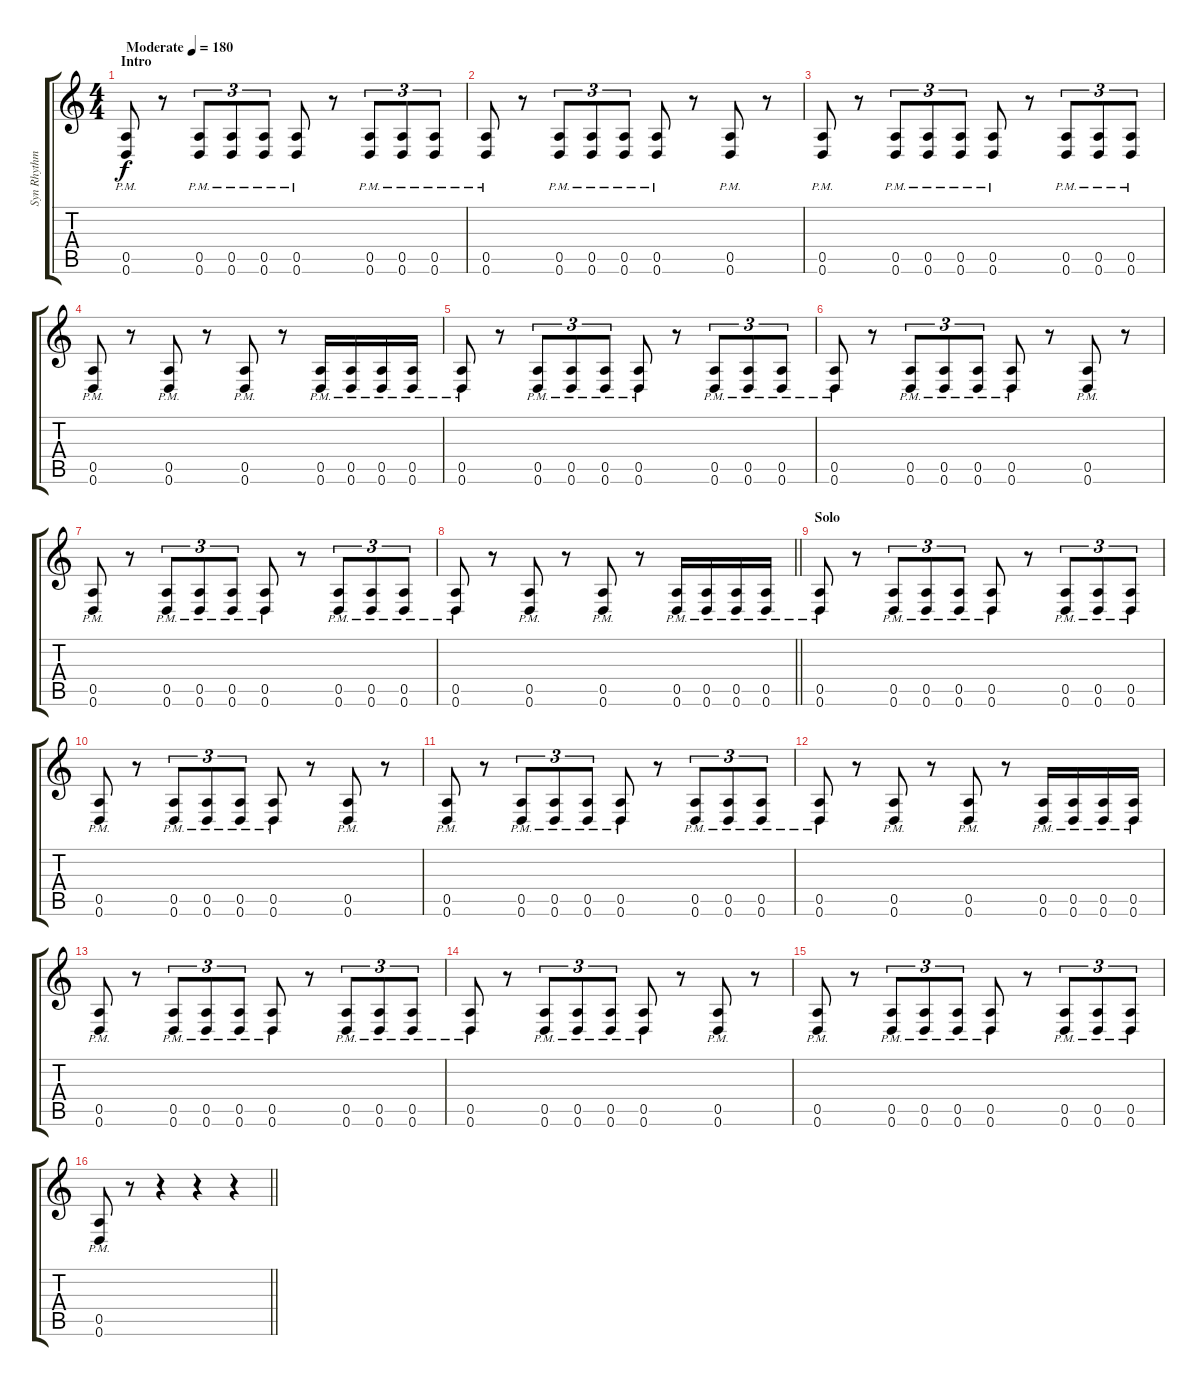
\track ("Syn Rhythm" "Syn Rhythm") {instrument overdrivenguitar}
\staff {score tabs}
\tuning (E4 B3 G3 D3 A2 D2) {hide}
\ts (4 4)
\section ("" "Intro")
\tempo (180 "Moderate")
\clef g2
\ks c
(0.5{pm} 0.6{pm}).8{dy f instrument overdrivenguitar} r.8 (0.5{pm} 0.6{pm}).8{tu (3 2)} (0.5{pm} 0.6{pm}).8{tu (3 2)} (0.5{pm} 0.6{pm}).8{tu (3 2)} (0.5{pm} 0.6{pm}).8 r.8 (0.5{pm} 0.6{pm}).8{tu (3 2)} (0.5{pm} 0.6{pm}).8{tu (3 2)} (0.5{pm} 0.6{pm}).8{tu (3 2)} |
(0.5{pm} 0.6{pm}).8 r.8 (0.5{pm} 0.6{pm}).8{tu (3 2)} (0.5{pm} 0.6{pm}).8{tu (3 2)} (0.5{pm} 0.6{pm}).8{tu (3 2)} (0.5{pm} 0.6{pm}).8 r.8 (0.5{pm} 0.6{pm}).8 r.8 |
(0.5{pm} 0.6{pm}).8 r.8 (0.5{pm} 0.6{pm}).8{tu (3 2)} (0.5{pm} 0.6{pm}).8{tu (3 2)} (0.5{pm} 0.6{pm}).8{tu (3 2)} (0.5{pm} 0.6{pm}).8 r.8 (0.5{pm} 0.6{pm}).8{tu (3 2)} (0.5{pm} 0.6{pm}).8{tu (3 2)} (0.5{pm} 0.6{pm}).8{tu (3 2)} |
(0.5{pm} 0.6{pm}).8 r.8 (0.5{pm} 0.6{pm}).8 r.8 (0.5{pm} 0.6{pm}).8 r.8 (0.5{pm} 0.6{pm}).16 (0.5{pm} 0.6{pm}).16 (0.5{pm} 0.6{pm}).16 (0.5{pm} 0.6{pm}).16 |
(0.5{pm} 0.6{pm}).8 r.8 (0.5{pm} 0.6{pm}).8{tu (3 2)} (0.5{pm} 0.6{pm}).8{tu (3 2)} (0.5{pm} 0.6{pm}).8{tu (3 2)} (0.5{pm} 0.6{pm}).8 r.8 (0.5{pm} 0.6{pm}).8{tu (3 2)} (0.5{pm} 0.6{pm}).8{tu (3 2)} (0.5{pm} 0.6{pm}).8{tu (3 2)} |
(0.5{pm} 0.6{pm}).8 r.8 (0.5{pm} 0.6{pm}).8{tu (3 2)} (0.5{pm} 0.6{pm}).8{tu (3 2)} (0.5{pm} 0.6{pm}).8{tu (3 2)} (0.5{pm} 0.6{pm}).8 r.8 (0.5{pm} 0.6{pm}).8 r.8 |
(0.5{pm} 0.6{pm}).8 r.8 (0.5{pm} 0.6{pm}).8{tu (3 2)} (0.5{pm} 0.6{pm}).8{tu (3 2)} (0.5{pm} 0.6{pm}).8{tu (3 2)} (0.5{pm} 0.6{pm}).8 r.8 (0.5{pm} 0.6{pm}).8{tu (3 2)} (0.5{pm} 0.6{pm}).8{tu (3 2)} (0.5{pm} 0.6{pm}).8{tu (3 2)} |
\barLineRight lightlight
(0.5{pm} 0.6{pm}).8 r.8 (0.5{pm} 0.6{pm}).8 r.8 (0.5{pm} 0.6{pm}).8 r.8 (0.5{pm} 0.6{pm}).16 (0.5{pm} 0.6{pm}).16 (0.5{pm} 0.6{pm}).16 (0.5{pm} 0.6{pm}).16 |
\section ("" "Solo")
(0.5{pm} 0.6{pm}).8 r.8 (0.5{pm} 0.6{pm}).8{tu (3 2)} (0.5{pm} 0.6{pm}).8{tu (3 2)} (0.5{pm} 0.6{pm}).8{tu (3 2)} (0.5{pm} 0.6{pm}).8 r.8 (0.5{pm} 0.6{pm}).8{tu (3 2)} (0.5{pm} 0.6{pm}).8{tu (3 2)} (0.5{pm} 0.6{pm}).8{tu (3 2)} |
(0.5{pm} 0.6{pm}).8 r.8 (0.5{pm} 0.6{pm}).8{tu (3 2)} (0.5{pm} 0.6{pm}).8{tu (3 2)} (0.5{pm} 0.6{pm}).8{tu (3 2)} (0.5{pm} 0.6{pm}).8 r.8 (0.5{pm} 0.6{pm}).8 r.8 |
(0.5{pm} 0.6{pm}).8 r.8 (0.5{pm} 0.6{pm}).8{tu (3 2)} (0.5{pm} 0.6{pm}).8{tu (3 2)} (0.5{pm} 0.6{pm}).8{tu (3 2)} (0.5{pm} 0.6{pm}).8 r.8 (0.5{pm} 0.6{pm}).8{tu (3 2)} (0.5{pm} 0.6{pm}).8{tu (3 2)} (0.5{pm} 0.6{pm}).8{tu (3 2)} |
(0.5{pm} 0.6{pm}).8 r.8 (0.5{pm} 0.6{pm}).8 r.8 (0.5{pm} 0.6{pm}).8 r.8 (0.5{pm} 0.6{pm}).16 (0.5{pm} 0.6{pm}).16 (0.5{pm} 0.6{pm}).16 (0.5{pm} 0.6{pm}).16 |
(0.5{pm} 0.6{pm}).8 r.8 (0.5{pm} 0.6{pm}).8{tu (3 2)} (0.5{pm} 0.6{pm}).8{tu (3 2)} (0.5{pm} 0.6{pm}).8{tu (3 2)} (0.5{pm} 0.6{pm}).8 r.8 (0.5{pm} 0.6{pm}).8{tu (3 2)} (0.5{pm} 0.6{pm}).8{tu (3 2)} (0.5{pm} 0.6{pm}).8{tu (3 2)} |
(0.5{pm} 0.6{pm}).8 r.8 (0.5{pm} 0.6{pm}).8{tu (3 2)} (0.5{pm} 0.6{pm}).8{tu (3 2)} (0.5{pm} 0.6{pm}).8{tu (3 2)} (0.5{pm} 0.6{pm}).8 r.8 (0.5{pm} 0.6{pm}).8 r.8 |
(0.5{pm} 0.6{pm}).8 r.8 (0.5{pm} 0.6{pm}).8{tu (3 2)} (0.5{pm} 0.6{pm}).8{tu (3 2)} (0.5{pm} 0.6{pm}).8{tu (3 2)} (0.5{pm} 0.6{pm}).8 r.8 (0.5{pm} 0.6{pm}).8{tu (3 2)} (0.5{pm} 0.6{pm}).8{tu (3 2)} (0.5{pm} 0.6{pm}).8{tu (3 2)} |
\barLineRight lightlight
(0.5{pm} 0.6{pm}).8 r.8 r.4 r.4 r.4
